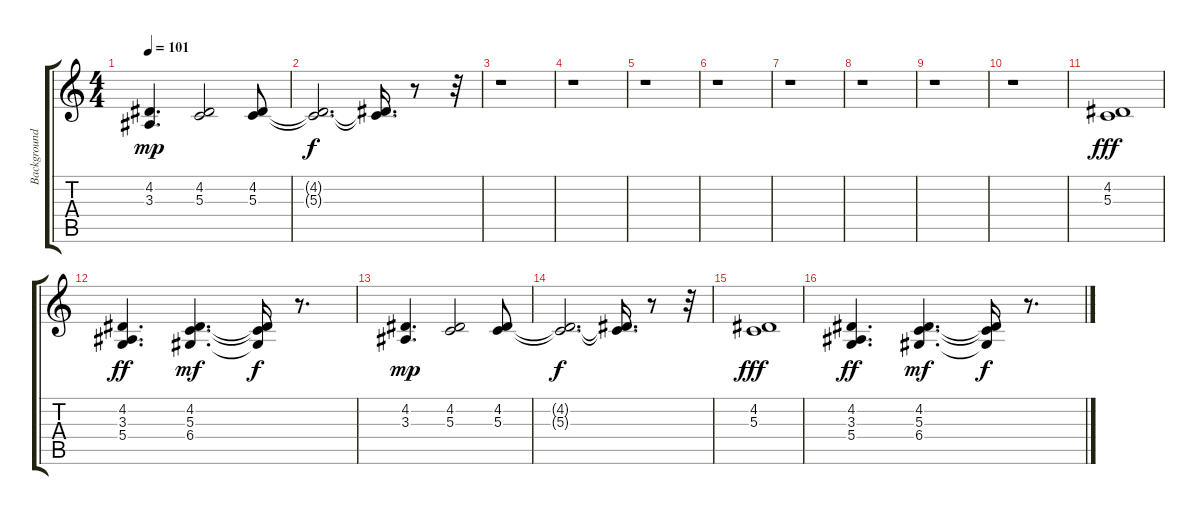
\track ("Background" "Background") {instrument pad4choir}
\staff {score tabs}
\tuning (E4 B3 G3 D3 A2 E2) {hide}
\ts (4 4)
\tempo 101
\clef g2
\ks c
(4.2 3.3).4{d dy mp} (4.2 5.3).2 (4.2 5.3).8 |
(4.2{t} 5.3{t}).2{d dy f} (4.2{t} 5.3{t}).16{d} r.8 r.32 |
r.1 |
r.1 |
r.1 |
r.1 |
r.1 |
r.1 |
r.1 |
r.1 |
(4.2 5.3).1{dy fff instrument voiceoohs} |
(4.2 3.3 5.4).4{d dy ff instrument pad4choir} (4.2 5.3 6.4).4{d dy mf} (4.2{t} 5.3{t} 6.4{t}).16{dy f} r.8{d} |
(4.2 3.3).4{d dy mp} (4.2 5.3).2 (4.2 5.3).8 |
(4.2{t} 5.3{t}).2{d dy f} (4.2{t} 5.3{t}).16{d} r.8 r.32 |
(4.2 5.3).1{dy fff instrument voiceoohs} |
(4.2 3.3 5.4).4{d dy ff instrument pad4choir} (4.2 5.3 6.4).4{d dy mf} (4.2{t} 5.3{t} 6.4{t}).16{dy f} r.8{d}
